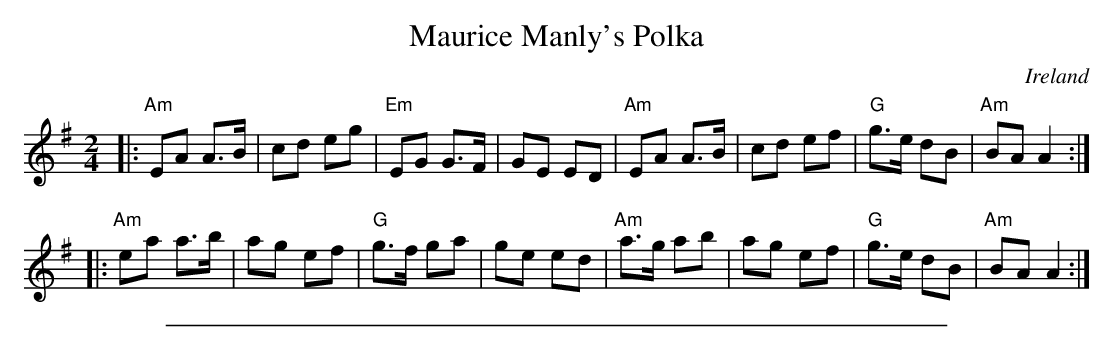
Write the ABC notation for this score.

X:1
T: Maurice Manly's Polka
O: Ireland
M: 2/4
L: 1/8
K: ADor
|: "Am"EA A>B | cd eg | "Em"EG G>F | GE ED | "Am"EA A>B | cd ef | "G"g>e dB | "Am"BA A2 :|
|: "Am"ea a>b | ag ef |  "G"g>f ga | ge ed | "Am"a>g ab | ag ef | "G"g>e dB | "Am"BA A2 :|
